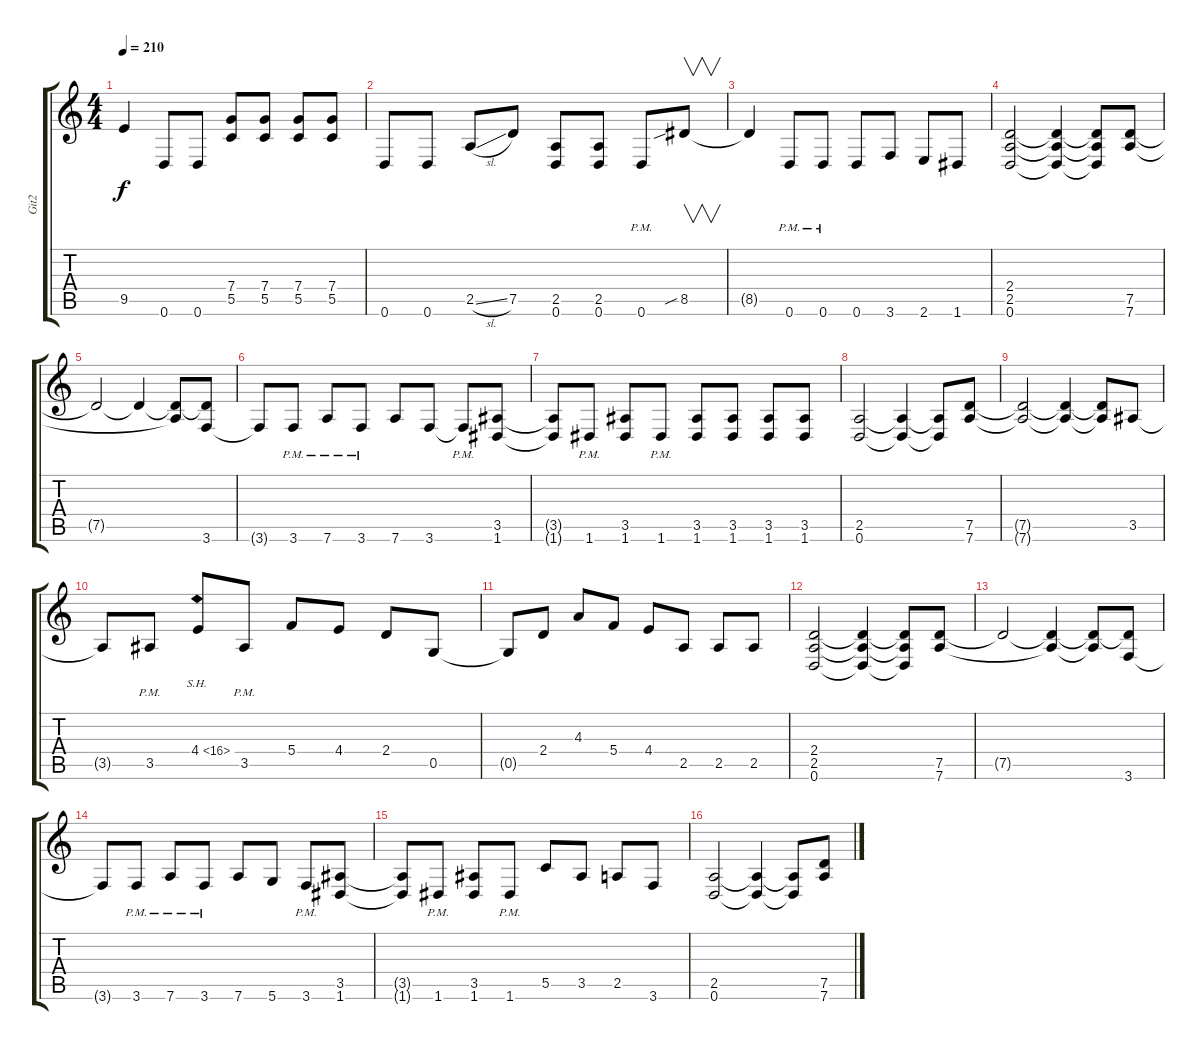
\track ("Git2" "Git2") {instrument overdrivenguitar}
\staff {score tabs}
\tuning (D4 A3 F3 C3 G2 D2) {hide}
\ts (4 4)
\tempo 210
\clef g2
\ks c
9.5{t}.4{dy f} 0.6.8 0.6.8 (7.4 5.5).8 (7.4 5.5).8 (7.4 5.5).8 (7.4 5.5).8 |
0.6.8 0.6.8 2.5{sl}.8 7.5.8 (2.5 0.6).8 (2.5 0.6).8 0.6{pm}.8 8.5{sib}.8{v} |
8.5{t}.4 0.6{pm}.8 0.6{pm}.8 0.6.8 3.6.8 2.6.8 1.6.8 |
(2.4 2.5 0.6).2 (2.4{t} 2.5{t} 0.6{t}).4 (2.4{t} 2.5{t} 0.6{t}).8 (7.5 7.6).8 |
7.5{t}.2 7.5{t}.4 (7.5{t} 7.6{t}).8 (7.5{t} 3.6).8 |
3.6{t}.8 3.6{pm}.8 7.6{pm}.8 3.6{pm}.8 7.6.8 3.6.8 3.6{pm t}.8 (3.5 1.6).8 |
(3.5{t} 1.6{t}).8 1.6{pm}.8 (3.5 1.6).8 1.6{pm}.8 (3.5 1.6).8 (3.5 1.6).8 (3.5 1.6).8 (3.5 1.6).8 |
(2.5 0.6).2 (2.5{t} 0.6{t}).4 (2.5{t} 0.6{t}).8 (7.5 7.6).8 |
(7.5{t} 7.6{t}).2 (7.5{t} 7.6{t}).4 (7.5{t} 7.6{t}).8 3.5.8 |
3.5{t}.8 3.5{pm}.8 4.4{sh 12}.8 3.5{pm}.8 5.4.8 4.4.8 2.4.8 0.5.8 |
0.5{t}.8 2.4.8 4.3.8 5.4.8 4.4.8 2.5.8 2.5.8 2.5.8 |
(2.4 2.5 0.6).2 (2.4{t} 2.5{t} 0.6{t}).4 (2.4{t} 2.5{t} 0.6{t}).8 (7.5 7.6).8 |
7.5{t}.2 (7.5{t} 7.6{t}).4 (7.5{t} 7.6{t}).8 (7.5{t} 3.6).8 |
3.6{t}.8 3.6{pm}.8 7.6{pm}.8 3.6{pm}.8 7.6.8 5.6.8 3.6{pm}.8 (3.5 1.6).8 |
(3.5{t} 1.6{t}).8 1.6{pm}.8 (3.5 1.6).8 1.6{pm}.8 5.5.8 3.5.8 2.5.8 3.6.8 |
(2.5 0.6).2 (2.5{t} 0.6{t}).4 (2.5{t} 0.6{t}).8 (7.5 7.6).8
